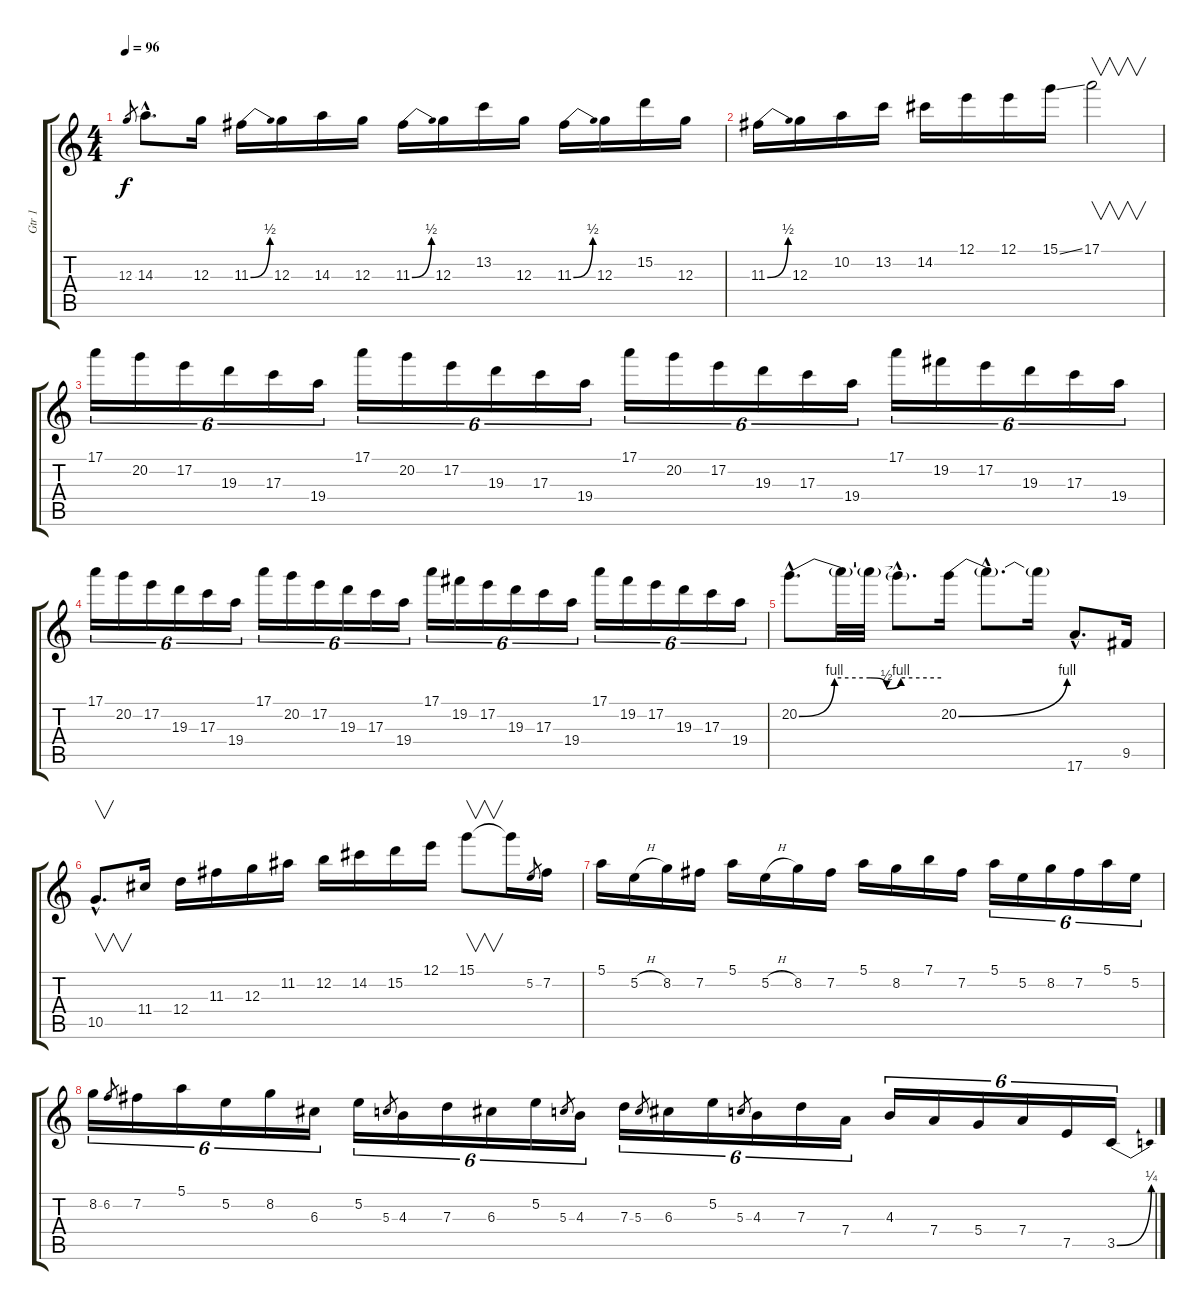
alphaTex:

\track ("Gtr 1" "Gtr 1") {instrument overdrivenguitar}
\staff {score tabs}
\tuning (E4 B3 G3 D3 A2 E2) {hide}
\ts (4 4)
\tempo 96
\clef g2
\ks c
12.3.8{gr dy f} 14.3{hac}.8{d} 12.3.16 11.3{be (bend 0 0 60 2)}.16 12.3.16 14.3.16 12.3.16 11.3{be (bend 0 0 60 2)}.16 12.3.16 13.2.16 12.3.16 11.3{be (bend 0 0 60 2)}.16 12.3.16 15.2.16 12.3.16 |
11.3{be (bend 0 0 60 2)}.16 12.3.16 10.2.16 13.2.16 14.2.16 12.1.16 12.1.16 15.1{ss}.16 17.1.2{v} |
17.1.16{tu (6 4)} 20.2.16{tu (6 4)} 17.2.16{tu (6 4)} 19.3.16{tu (6 4)} 17.3.16{tu (6 4)} 19.4.16{tu (6 4)} 17.1.16{tu (6 4)} 20.2.16{tu (6 4)} 17.2.16{tu (6 4)} 19.3.16{tu (6 4)} 17.3.16{tu (6 4)} 19.4.16{tu (6 4)} 17.1.16{tu (6 4)} 20.2.16{tu (6 4)} 17.2.16{tu (6 4)} 19.3.16{tu (6 4)} 17.3.16{tu (6 4)} 19.4.16{tu (6 4)} 17.1.16{tu (6 4)} 19.2.16{tu (6 4)} 17.2.16{tu (6 4)} 19.3.16{tu (6 4)} 17.3.16{tu (6 4)} 19.4.16{tu (6 4)} |
17.1.16{tu (6 4)} 20.2.16{tu (6 4)} 17.2.16{tu (6 4)} 19.3.16{tu (6 4)} 17.3.16{tu (6 4)} 19.4.16{tu (6 4)} 17.1.16{tu (6 4)} 20.2.16{tu (6 4)} 17.2.16{tu (6 4)} 19.3.16{tu (6 4)} 17.3.16{tu (6 4)} 19.4.16{tu (6 4)} 17.1.16{tu (6 4)} 19.2.16{tu (6 4)} 17.2.16{tu (6 4)} 19.3.16{tu (6 4)} 17.3.16{tu (6 4)} 19.4.16{tu (6 4)} 17.1.16{tu (6 4)} 19.2.16{tu (6 4)} 17.2.16{tu (6 4)} 19.3.16{tu (6 4)} 17.3.16{tu (6 4)} 19.4.16{tu (6 4)} |
20.2{be (custom 0 0 15 4 30 4 37 2 43 4 60 4) hac}.8{d} 20.2{t}.32 20.2{t}.32 20.2{hac t}.8{d} 20.2{be (bend 0 0 60 4)}.16 20.2{hac t}.8{d} 20.2{t}.16 17.6{hac}.8{d} 9.5.16 |
10.5{hac}.8{v d} 11.4.16 12.4.16 11.3.16 12.3.16 11.2.16 12.2.16 14.2.16 15.2.16 12.1.16 15.1.8{v} 15.1{t}.16 5.2.8{gr} 7.2.16 |
5.1.16 5.2{h}.16 8.2.16 7.2.16 5.1.16 5.2{h}.16 8.2.16 7.2.16 5.1.16 8.2.16 7.1.16 7.2.16 5.1.16{tu (6 4)} 5.2.16{tu (6 4)} 8.2.16{tu (6 4)} 7.2.16{tu (6 4)} 5.1.16{tu (6 4)} 5.2.16{tu (6 4)} |
8.2.16{tu (6 4)} 6.2.8{gr} 7.2.16{tu (6 4)} 5.1.16{tu (6 4)} 5.2.16{tu (6 4)} 8.2.16{tu (6 4)} 6.3.16{tu (6 4)} 5.2.16{tu (6 4)} 5.3.8{gr} 4.3.16{tu (6 4)} 7.3.16{tu (6 4)} 6.3.16{tu (6 4)} 5.2.16{tu (6 4)} 5.3.8{gr} 4.3.16{tu (6 4)} 7.3.16{tu (6 4)} 5.3.8{gr} 6.3.16{tu (6 4)} 5.2.16{tu (6 4)} 5.3.8{gr} 4.3.16{tu (6 4)} 7.3.16{tu (6 4)} 7.4.16{tu (6 4)} 4.3.16{tu (6 4)} 7.4.16{tu (6 4)} 5.4.16{tu (6 4)} 7.4.16{tu (6 4)} 7.5.16{tu (6 4)} 3.5{be (bend 0 0 60 1)}.16{tu (6 4)}
